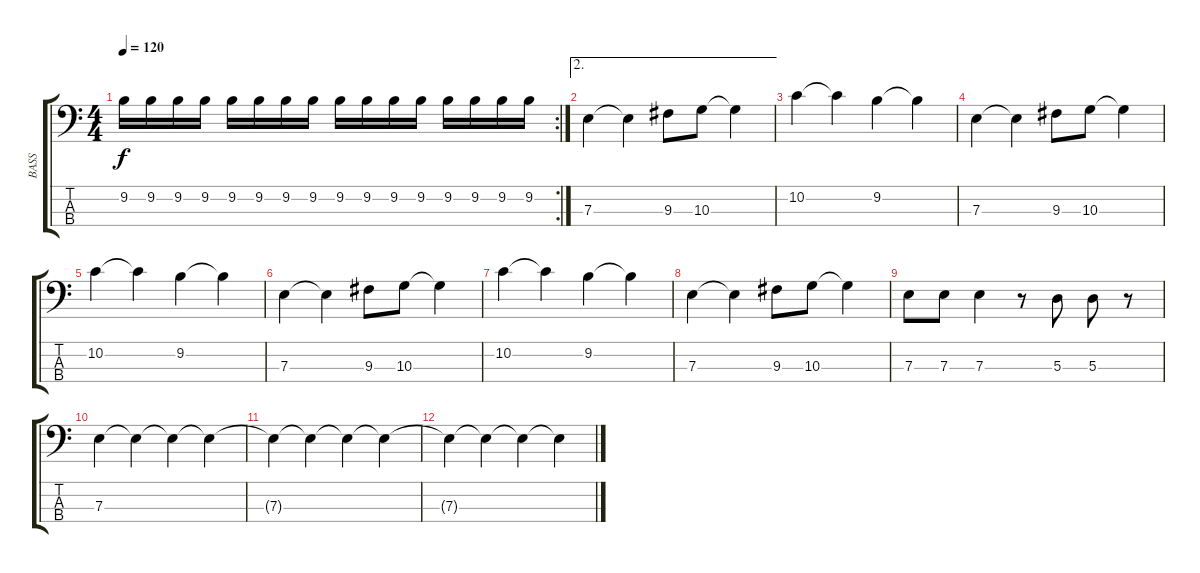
\track ("BASS" "BASS") {instrument electricbassfinger}
\staff {score tabs}
\tuning (G2 D2 A1 E1) {hide}
\rc 2
\ts (4 4)
\tempo 120
\clef f4
\ks c
9.2.16{dy f} 9.2.16 9.2.16 9.2.16 9.2.16 9.2.16 9.2.16 9.2.16 9.2.16 9.2.16 9.2.16 9.2.16 9.2.16 9.2.16 9.2.16 9.2.16 |
\ae 2
7.3.4 7.3{t}.4 9.3.8 10.3.8 10.3{t}.4 |
10.2.4 10.2{t}.4 9.2.4 9.2{t}.4 |
7.3.4 7.3{t}.4 9.3.8 10.3.8 10.3{t}.4 |
10.2.4 10.2{t}.4 9.2.4 9.2{t}.4 |
7.3.4 7.3{t}.4 9.3.8 10.3.8 10.3{t}.4 |
10.2.4 10.2{t}.4 9.2.4 9.2{t}.4 |
7.3.4 7.3{t}.4 9.3.8 10.3.8 10.3{t}.4 |
7.3.8 7.3.8 7.3.4 r.8 5.3.8 5.3.8 r.8 |
7.3.4 7.3{t}.4 7.3{t}.4 7.3{t}.4 |
7.3{t}.4 7.3{t}.4 7.3{t}.4 7.3{t}.4 |
7.3{t}.4 7.3{t}.4 7.3{t}.4 7.3{t}.4
